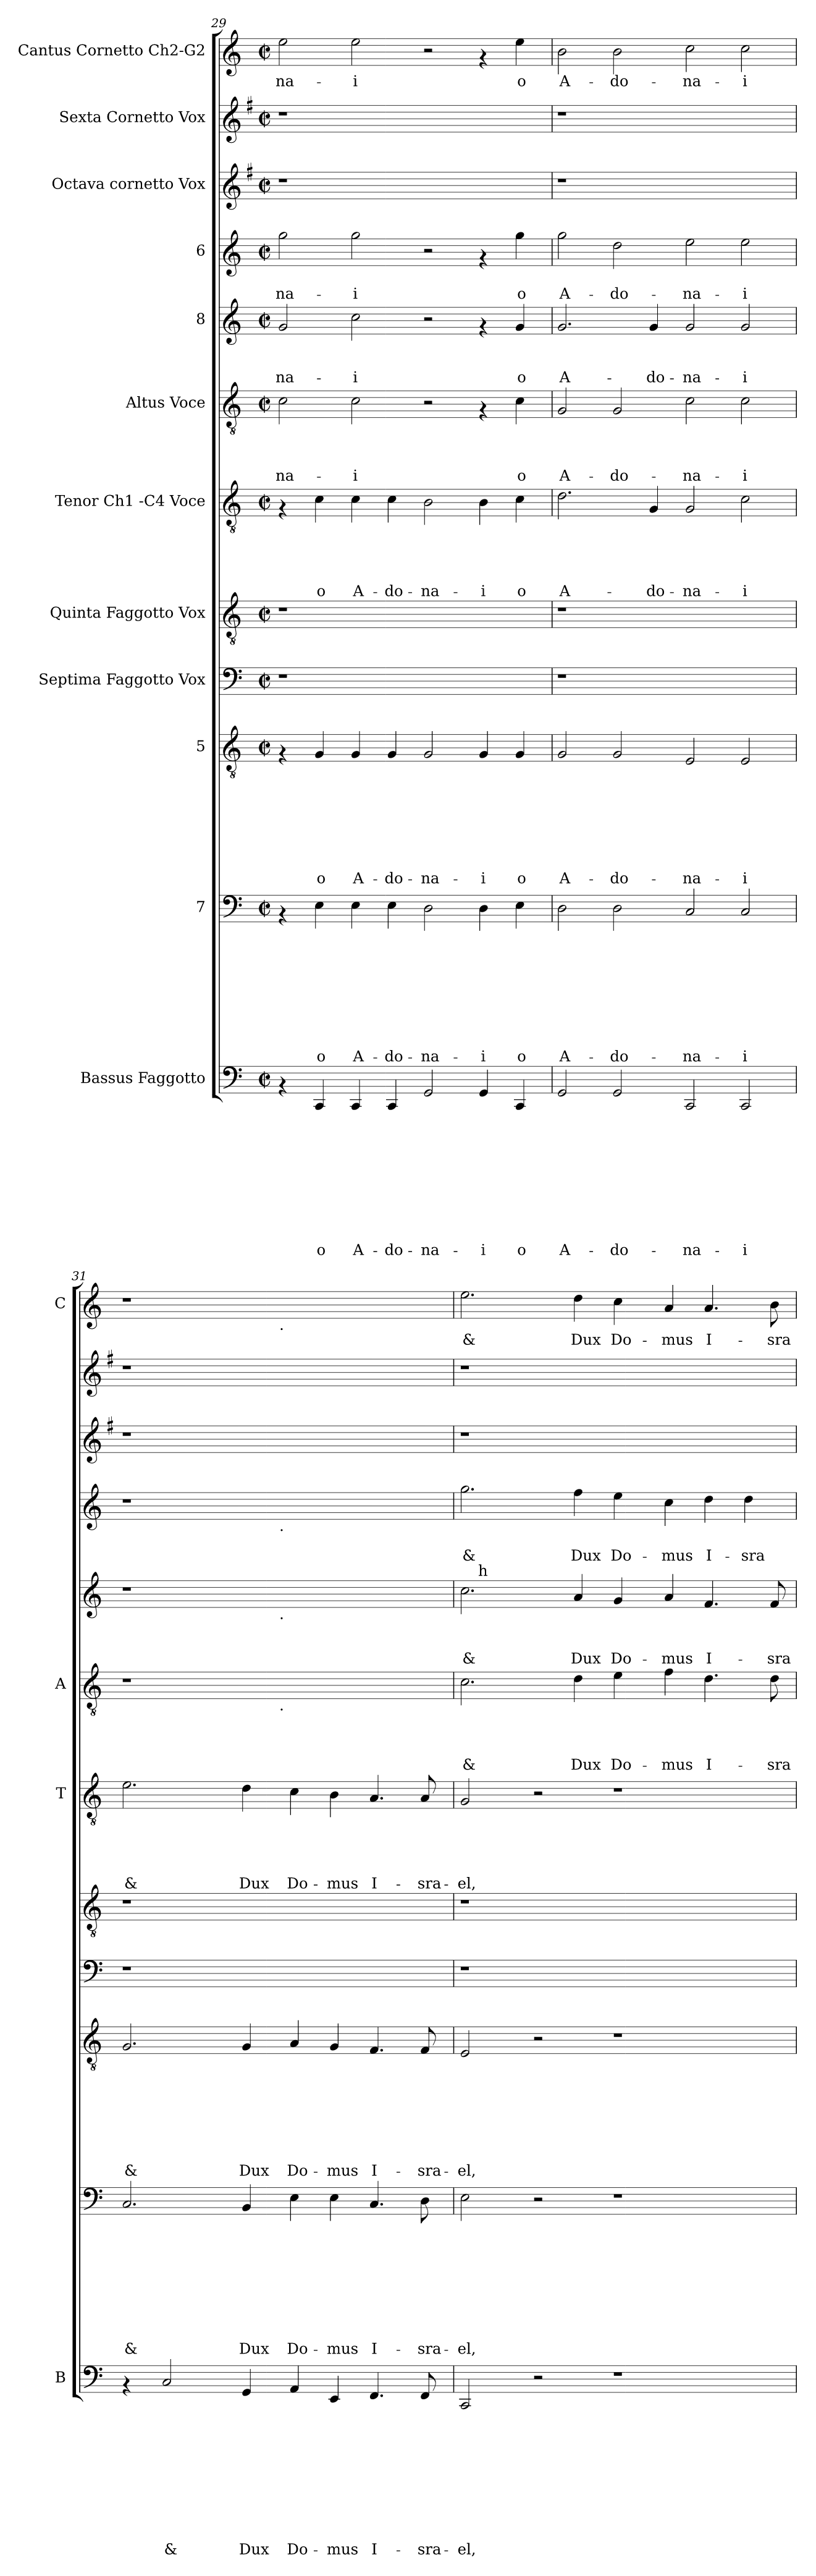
**kern	**text	**text	**text	**text	**text	**text	**text	**text	**text	**text	**kern	**text	**text	**text	**text	**text	**text	**text	**text	**text	**kern	**text	**text	**text	**text	**text	**text	**text	**text	**kern	**kern	**kern	**text	**text	**text	**text	**text	**kern	**text	**text	**text	**text	**kern	**text	**text	**text	**kern	**text	**text	**kern	**kern	**kern	**text
*part12	*part12	*part12	*part12	*part12	*part12	*part12	*part12	*part12	*part12	*part12	*part11	*part11	*part11	*part11	*part11	*part11	*part11	*part11	*part11	*part11	*part10	*part10	*part10	*part10	*part10	*part10	*part10	*part10	*part10	*part9	*part8	*part7	*part7	*part7	*part7	*part7	*part7	*part6	*part6	*part6	*part6	*part6	*part5	*part5	*part5	*part5	*part4	*part4	*part4	*part3	*part2	*part1	*part1
*staff12	*staff12	*staff12	*staff12	*staff12	*staff12	*staff12	*staff12	*staff12	*staff12	*staff12	*staff11	*staff11	*staff11	*staff11	*staff11	*staff11	*staff11	*staff11	*staff11	*staff11	*staff10	*staff10	*staff10	*staff10	*staff10	*staff10	*staff10	*staff10	*staff10	*staff9	*staff8	*staff7	*staff7	*staff7	*staff7	*staff7	*staff7	*staff6	*staff6	*staff6	*staff6	*staff6	*staff5	*staff5	*staff5	*staff5	*staff4	*staff4	*staff4	*staff3	*staff2	*staff1	*staff1
*I"Bassus Faggotto	*	*	*	*	*	*	*	*	*	*	*I"7	*	*	*	*	*	*	*	*	*	*I"5	*	*	*	*	*	*	*	*	*I"Septima Faggotto Vox	*I"Quinta Faggotto Vox	*I"Tenor Ch1 -C4 Voce	*	*	*	*	*	*I"Altus Voce	*	*	*	*	*I"8	*	*	*	*I"6	*	*	*I"Octava cornetto Vox	*I"Sexta Cornetto Vox	*I"Cantus Cornetto Ch2-G2	*
*I'B	*	*	*	*	*	*	*	*	*	*	*	*	*	*	*	*	*	*	*	*	*	*	*	*	*	*	*	*	*	*	*	*I'T	*	*	*	*	*	*I'A	*	*	*	*	*	*	*	*	*	*	*	*	*	*I'C	*
!!LO:PB:g=z
*clefF4	*	*	*	*	*	*	*	*	*	*	*clefF4	*	*	*	*	*	*	*	*	*	*clefGv2	*	*	*	*	*	*	*	*	*clefF4	*clefGv2	*clefGv2	*	*	*	*	*	*clefGv2	*	*	*	*	*clefG2	*	*	*	*clefG2	*	*	*clefG2	*clefG2	*clefG2	*
*	*	*	*	*	*	*	*	*	*	*	*	*	*	*	*	*	*	*	*	*	*	*	*	*	*	*	*	*	*	*	*	*	*	*	*	*	*	*	*	*	*	*	*	*	*	*	*	*	*	*ITrd4c7	*ITrd4c7	*	*
*k[]	*	*	*	*	*	*	*	*	*	*	*k[]	*	*	*	*	*	*	*	*	*	*k[]	*	*	*	*	*	*	*	*	*k[]	*k[]	*k[]	*	*	*	*	*	*k[]	*	*	*	*	*k[]	*	*	*	*k[]	*	*	*k[]	*k[]	*k[]	*
*C:	*	*	*	*	*	*	*	*	*	*	*C:	*	*	*	*	*	*	*	*	*	*C:	*	*	*	*	*	*	*	*	*C:	*C:	*C:	*	*	*	*	*	*C:	*	*	*	*	*C:	*	*	*	*C:	*	*	*C:	*C:	*C:	*
*M2/2	*	*	*	*	*	*	*	*	*	*	*M2/2	*	*	*	*	*	*	*	*	*	*M2/2	*	*	*	*	*	*	*	*	*M2/2	*M2/2	*M2/2	*	*	*	*	*	*M2/2	*	*	*	*	*M2/2	*	*	*	*M2/2	*	*	*M2/2	*M2/2	*M2/2	*
*met(c|)	*	*	*	*	*	*	*	*	*	*	*met(c|)	*	*	*	*	*	*	*	*	*	*met(c|)	*	*	*	*	*	*	*	*	*met(c|)	*met(c|)	*met(c|)	*	*	*	*	*	*met(c|)	*	*	*	*	*met(c|)	*	*	*	*met(c|)	*	*	*met(c|)	*met(c|)	*met(c|)	*
=29	=29	=29	=29	=29	=29	=29	=29	=29	=29	=29	=29	=29	=29	=29	=29	=29	=29	=29	=29	=29	=29	=29	=29	=29	=29	=29	=29	=29	=29	=29	=29	=29	=29	=29	=29	=29	=29	=29	=29	=29	=29	=29	=29	=29	=29	=29	=29	=29	=29	=29	=29	=29	=29
!	!	!	!	!	!	!	!	!	!	!	!	!	!	!	!	!	!	!	!	!	!	!	!	!	!	!	!	!	!	!	!	!	!	!	!	!	!	!	!	!	!	!LO:LY:b	!	!	!	!LO:LY:b	!	!	!LO:LY:b	!	!	!	!LO:LY:b
4rAA	.	.	.	.	.	.	.	.	.	.	4rAA	.	.	.	.	.	.	.	.	.	4rF	.	.	.	.	.	.	.	.	1r	1r	4rF	.	.	.	.	.	2c\	.	.	.	-na-	2g/	.	.	-na-	2gg\	.	-na-	1r	1r	2ee\	-na-
!	!	!	!	!	!	!	!	!	!	!LO:LY:b:rj	!	!	!	!	!	!	!	!	!	!LO:LY:b:rj	!	!	!	!	!	!	!	!	!LO:LY:b	!	!	!	!	!	!	!	!LO:LY:b	!	!	!	!	!	!	!	!	!	!	!	!	!	!	!	!
4CC/	.	.	.	.	.	.	.	.	.	o	4E\	.	.	.	.	.	.	.	.	o	4G/	.	.	.	.	.	.	.	o	.	.	4c\	.	.	.	.	o	.	.	.	.	.	.	.	.	.	.	.	.	.	.	.	.
!	!	!	!	!	!	!	!	!	!	!LO:LY:b:rj	!	!	!	!	!	!	!	!	!	!LO:LY:b:rj	!	!	!	!	!	!	!	!	!LO:LY:b	!	!	!	!	!	!	!	!LO:LY:b	!	!	!	!	!LO:LY:b	!	!	!	!LO:LY:b	!	!	!LO:LY:b	!	!	!	!LO:LY:b
4CC/	.	.	.	.	.	.	.	.	.	A-	4E\	.	.	.	.	.	.	.	.	A-	4G/	.	.	.	.	.	.	.	A-	.	.	4c\	.	.	.	.	A-	2c\	.	.	.	-i	2cc\	.	.	-i	2gg\	.	-i	.	.	2ee\	-i
!	!	!	!	!	!	!	!	!	!	!LO:LY:b:rj	!	!	!	!	!	!	!	!	!	!LO:LY:b:rj	!	!	!	!	!	!	!	!	!LO:LY:b	!	!	!	!	!	!	!	!LO:LY:b	!	!	!	!	!	!	!	!	!	!	!	!	!	!	!	!
4CC/	.	.	.	.	.	.	.	.	.	-do-	4E\	.	.	.	.	.	.	.	.	-do-	4G/	.	.	.	.	.	.	.	-do-	.	.	4c\	.	.	.	.	-do-	.	.	.	.	.	.	.	.	.	.	.	.	.	.	.	.
!	!	!	!	!	!	!	!	!	!	!LO:LY:b:rj	!	!	!	!	!	!	!	!	!	!LO:LY:b:rj	!	!	!	!	!	!	!	!	!LO:LY:b	!	!	!	!	!	!	!	!LO:LY:b	!	!	!	!	!	!	!	!	!	!	!	!	!	!	!	!
2GG/	.	.	.	.	.	.	.	.	.	-na-	2D\	.	.	.	.	.	.	.	.	-na-	2G/	.	.	.	.	.	.	.	-na-	1ryy	1ryy	2B\	.	.	.	.	-na-	2r	.	.	.	.	2r	.	.	.	2r	.	.	1ryy	1ryy	2r	.
!	!	!	!	!	!	!	!	!	!	!LO:LY:b:rj	!	!	!	!	!	!	!	!	!	!LO:LY:b:rj	!	!	!	!	!	!	!	!	!LO:LY:b	!	!	!	!	!	!	!	!LO:LY:b	!	!	!	!	!	!	!	!	!	!	!	!	!	!	!	!
4GG/	.	.	.	.	.	.	.	.	.	-i	4D\	.	.	.	.	.	.	.	.	-i	4G/	.	.	.	.	.	.	.	-i	.	.	4B\	.	.	.	.	-i	4rF	.	.	.	.	4rf	.	.	.	4rf	.	.	.	.	4rf	.
!	!	!	!	!	!	!	!	!	!	!LO:LY:b:rj	!	!	!	!	!	!	!	!	!	!LO:LY:b:rj	!	!	!	!	!	!	!	!	!LO:LY:b	!	!	!	!	!	!	!	!LO:LY:b	!	!	!	!	!LO:LY:b	!	!	!	!LO:LY:b	!	!	!LO:LY:b	!	!	!	!LO:LY:b
4CC/	.	.	.	.	.	.	.	.	.	o	4E\	.	.	.	.	.	.	.	.	o	4G/	.	.	.	.	.	.	.	o	.	.	4c\	.	.	.	.	o	4c\	.	.	.	o	4g/	.	.	o	4gg\	.	o	.	.	4ee\	o
=30	=30	=30	=30	=30	=30	=30	=30	=30	=30	=30	=30	=30	=30	=30	=30	=30	=30	=30	=30	=30	=30	=30	=30	=30	=30	=30	=30	=30	=30	=30	=30	=30	=30	=30	=30	=30	=30	=30	=30	=30	=30	=30	=30	=30	=30	=30	=30	=30	=30	=30	=30	=30	=30
!	!	!	!	!	!	!	!	!	!	!LO:LY:b:rj	!	!	!	!	!	!	!	!	!	!LO:LY:b:rj	!	!	!	!	!	!	!	!	!LO:LY:b	!	!	!	!	!	!	!	!LO:LY:b	!	!	!	!	!LO:LY:b	!	!	!	!LO:LY:b	!	!	!LO:LY:b	!	!	!	!LO:LY:b
2GG/	.	.	.	.	.	.	.	.	.	A-	2D\	.	.	.	.	.	.	.	.	A-	2G/	.	.	.	.	.	.	.	A-	1r	1r	2.d\	.	.	.	.	A-	2G/	.	.	.	A-	2.g/	.	.	A-	2gg\	.	A-	1r	1r	2b\	A-
!	!	!	!	!	!	!	!	!	!	!LO:LY:b:rj	!	!	!	!	!	!	!	!	!	!LO:LY:b:rj	!	!	!	!	!	!	!	!	!LO:LY:b	!	!	!	!	!	!	!	!	!	!	!	!	!LO:LY:b	!	!	!	!	!	!	!LO:LY:b	!	!	!	!LO:LY:b
2GG/	.	.	.	.	.	.	.	.	.	-do-	2D\	.	.	.	.	.	.	.	.	-do-	2G/	.	.	.	.	.	.	.	-do-	.	.	.	.	.	.	.	.	2G/	.	.	.	-do-	.	.	.	.	2dd\	.	-do-	.	.	2b\	-do-
!	!	!	!	!	!	!	!	!	!	!	!	!	!	!	!	!	!	!	!	!	!	!	!	!	!	!	!	!	!	!	!	!	!	!	!	!	!LO:LY:b	!	!	!	!	!	!	!	!	!LO:LY:b	!	!	!	!	!	!	!
.	.	.	.	.	.	.	.	.	.	.	.	.	.	.	.	.	.	.	.	.	.	.	.	.	.	.	.	.	.	.	.	4G/	.	.	.	.	-do-	.	.	.	.	.	4g/	.	.	-do-	.	.	.	.	.	.	.
!	!	!	!	!	!	!	!	!	!	!LO:LY:b:rj	!	!	!	!	!	!	!	!	!	!LO:LY:b:rj	!	!	!	!	!	!	!	!	!LO:LY:b	!	!	!	!	!	!	!	!LO:LY:b	!	!	!	!	!LO:LY:b	!	!	!	!LO:LY:b	!	!	!LO:LY:b	!	!	!	!LO:LY:b
2CC/	.	.	.	.	.	.	.	.	.	-na-	2C/	.	.	.	.	.	.	.	.	-na-	2E/	.	.	.	.	.	.	.	-na-	1ryy	1ryy	2G/	.	.	.	.	-na-	2c\	.	.	.	-na-	2g/	.	.	-na-	2ee\	.	-na-	1ryy	1ryy	2cc\	-na-
!	!	!	!	!	!	!	!	!	!	!LO:LY:b:rj	!	!	!	!	!	!	!	!	!	!LO:LY:b:rj	!	!	!	!	!	!	!	!	!LO:LY:b	!	!	!	!	!	!	!	!LO:LY:b	!	!	!	!	!LO:LY:b	!	!	!	!LO:LY:b	!	!	!LO:LY:b	!	!	!	!LO:LY:b
2CC/	.	.	.	.	.	.	.	.	.	-i	2C/	.	.	.	.	.	.	.	.	-i	2E/	.	.	.	.	.	.	.	-i	.	.	2c\	.	.	.	.	-i	2c\	.	.	.	-i	2g/	.	.	-i	2ee\	.	-i	.	.	2cc\	-i
=31	=31	=31	=31	=31	=31	=31	=31	=31	=31	=31	=31	=31	=31	=31	=31	=31	=31	=31	=31	=31	=31	=31	=31	=31	=31	=31	=31	=31	=31	=31	=31	=31	=31	=31	=31	=31	=31	=31	=31	=31	=31	=31	=31	=31	=31	=31	=31	=31	=31	=31	=31	=31	=31
!	!	!	!	!	!	!	!	!	!	!	!	!	!	!	!	!	!	!	!	!LO:LY:b:rj	!	!	!	!	!	!	!	!	!LO:LY:b	!	!	!	!	!	!	!	!LO:LY:b	!	!	!	!	!	!	!	!	!	!	!	!	!	!	!	!
*	*	*	*	*	*	*	*	*	*	*	*	*	*	*	*	*	*	*	*	*	*	*	*	*	*	*	*	*	*	*	*	*	*	*	*	*	*	*^	*	*	*	*	*^	*	*	*	*^	*	*	*	*	*^	*
4rAA	.	.	.	.	.	.	.	.	.	.	2.C/	.	.	.	.	.	.	.	.	&	2.G/	.	.	.	.	.	.	.	&	1r	1r	2.e\	.	.	.	.	&	1r	2ryy	.	.	.	.	1r	2ryy	.	.	.	1r	2ryy	.	.	1r	1r	1r	2ryy	.
!	!	!	!	!	!	!	!	!	!	!LO:LY:b:rj	!	!	!	!	!	!	!	!	!	!	!	!	!	!	!	!	!	!	!	!	!	!	!	!	!	!	!	!	!	!	!	!	!	!	!	!	!	!	!	!	!	!	!	!	!	!	!
2C/	.	.	.	.	.	.	.	.	.	&	.	.	.	.	.	.	.	.	.	.	.	.	.	.	.	.	.	.	.	.	.	.	.	.	.	.	.	.	.	.	.	.	.	.	.	.	.	.	.	.	.	.	.	.	.	.	.
.	.	.	.	.	.	.	.	.	.	.	.	.	.	.	.	.	.	.	.	.	.	.	.	.	.	.	.	.	.	.	.	.	.	.	.	.	.	.	4...ryy	.	.	.	.	.	4...ryy	.	.	.	.	4...ryy	.	.	.	.	.	4...ryy	.
!	!	!	!	!	!	!	!	!	!	!LO:LY:b:rj	!	!	!	!	!	!	!	!	!	!LO:LY:b:rj	!	!	!	!	!	!	!	!	!LO:LY:b	!	!	!	!	!	!	!	!LO:LY:b	!	!	!	!	!	!	!	!	!	!	!	!	!	!	!	!	!	!	!	!
4GG/	.	.	.	.	.	.	.	.	.	Dux	4BB/	.	.	.	.	.	.	.	.	Dux	4G/	.	.	.	.	.	.	.	Dux	.	.	4d\	.	.	.	.	Dux	.	.	.	.	.	.	.	.	.	.	.	.	.	.	.	.	.	.	.	.
!	!	!	!	!	!	!	!	!	!	!	!	!	!	!	!	!	!	!	!	!	!	!	!	!	!	!	!	!	!	!	!	!	!	!	!	!	!	!	!	!	!	!	!	!	!	!	!	!	!	!	!	!	!	!	!	!LO:TX:b:t=.	!
!	!	!	!	!	!	!	!	!	!	!	!	!	!	!	!	!	!	!	!	!	!	!	!	!	!	!	!	!	!	!	!	!	!	!	!	!	!	!	!	!	!	!	!	!	!	!	!	!	!	!LO:TX:b:t=.	!	!	!	!	!	!	!
!	!	!	!	!	!	!	!	!	!	!	!	!	!	!	!	!	!	!	!	!	!	!	!	!	!	!	!	!	!	!	!	!	!	!	!	!	!	!	!	!	!	!	!	!	!LO:TX:b:t=.	!	!	!	!	!	!	!	!	!	!	!	!
!	!	!	!	!	!	!	!	!	!	!	!	!	!	!	!	!	!	!	!	!	!	!	!	!	!	!	!	!	!	!	!	!	!	!	!	!	!	!	!LO:TX:b:t=.	!	!	!	!	!	!	!	!	!	!	!	!	!	!	!	!	!	!
.	.	.	.	.	.	.	.	.	.	.	.	.	.	.	.	.	.	.	.	.	.	.	.	.	.	.	.	.	.	.	.	.	.	.	.	.	.	.	1ryy	.	.	.	.	.	1ryy	.	.	.	.	1ryy	.	.	.	.	.	1ryy	.
!	!	!	!	!	!	!	!	!	!	!LO:LY:b:rj	!	!	!	!	!	!	!	!	!	!LO:LY:b:rj	!	!	!	!	!	!	!	!	!LO:LY:b	!	!	!	!	!	!	!	!LO:LY:b	!	!	!	!	!	!	!	!	!	!	!	!	!	!	!	!	!	!	!	!
4AA/	.	.	.	.	.	.	.	.	.	Do-	4E\	.	.	.	.	.	.	.	.	Do-	4A/	.	.	.	.	.	.	.	Do-	1ryy	1ryy	4c\	.	.	.	.	Do-	1ryy	.	.	.	.	.	1ryy	.	.	.	.	1ryy	.	.	.	1ryy	1ryy	1ryy	.	.
!	!	!	!	!	!	!	!	!	!	!LO:LY:b:rj	!	!	!	!	!	!	!	!	!	!LO:LY:b:rj	!	!	!	!	!	!	!	!	!LO:LY:b	!	!	!	!	!	!	!	!LO:LY:b	!	!	!	!	!	!	!	!	!	!	!	!	!	!	!	!	!	!	!	!
4EE/	.	.	.	.	.	.	.	.	.	-mus	4E\	.	.	.	.	.	.	.	.	-mus	4G/	.	.	.	.	.	.	.	-mus	.	.	4B\	.	.	.	.	-mus	.	.	.	.	.	.	.	.	.	.	.	.	.	.	.	.	.	.	.	.
!	!	!	!	!	!	!	!	!	!	!LO:LY:b:rj	!	!	!	!	!	!	!	!	!	!LO:LY:b:rj	!	!	!	!	!	!	!	!	!LO:LY:b	!	!	!	!	!	!	!	!LO:LY:b	!	!	!	!	!	!	!	!	!	!	!	!	!	!	!	!	!	!	!	!
4.FF/	.	.	.	.	.	.	.	.	.	I-	4.C/	.	.	.	.	.	.	.	.	I-	4.F/	.	.	.	.	.	.	.	I-	.	.	4.A/	.	.	.	.	I-	.	.	.	.	.	.	.	.	.	.	.	.	.	.	.	.	.	.	.	.
!	!	!	!	!	!	!	!	!	!	!LO:LY:b:rj	!	!	!	!	!	!	!	!	!	!LO:LY:b:rj	!	!	!	!	!	!	!	!	!LO:LY:b	!	!	!	!	!	!	!	!LO:LY:b	!	!	!	!	!	!	!	!	!	!	!	!	!	!	!	!	!	!	!	!
8FF/	.	.	.	.	.	.	.	.	.	-sra-	8D\	.	.	.	.	.	.	.	.	-sra-	8F/	.	.	.	.	.	.	.	-sra-	.	.	8A/	.	.	.	.	-sra-	.	.	.	.	.	.	.	.	.	.	.	.	.	.	.	.	.	.	.	.
.	.	.	.	.	.	.	.	.	.	.	.	.	.	.	.	.	.	.	.	.	.	.	.	.	.	.	.	.	.	.	.	.	.	.	.	.	.	.	32ryy	.	.	.	.	.	32ryy	.	.	.	.	32ryy	.	.	.	.	.	32ryy	.
=32	=32	=32	=32	=32	=32	=32	=32	=32	=32	=32	=32	=32	=32	=32	=32	=32	=32	=32	=32	=32	=32	=32	=32	=32	=32	=32	=32	=32	=32	=32	=32	=32	=32	=32	=32	=32	=32	=32	=32	=32	=32	=32	=32	=32	=32	=32	=32	=32	=32	=32	=32	=32	=32	=32	=32	=32	=32
!	!	!	!	!	!	!	!	!	!	!LO:LY:b:rj	!	!	!	!	!	!	!	!	!	!LO:LY:b:rj	!	!	!	!	!	!	!	!	!LO:LY:b	!	!	!	!	!	!	!	!LO:LY:b	!	!	!	!	!	!LO:LY:b	!	!	!	!	!LO:LY:b	!	!	!	!LO:LY:b	!	!	!	!	!LO:LY:b
*	*	*	*	*	*	*	*	*	*	*	*	*	*	*	*	*	*	*	*	*	*	*	*	*	*	*	*	*	*	*	*	*	*	*	*	*	*	*v	*v	*	*	*	*	*	*	*	*	*	*v	*v	*	*	*	*	*v	*v	*
2CC/	.	.	.	.	.	.	.	.	.	-el,	2E\	.	.	.	.	.	.	.	.	-el,	2E/	.	.	.	.	.	.	.	-el,	1r	1r	2G/	.	.	.	.	-el,	2.c\	.	.	.	&	2.cc\	16ryy	.	.	&	2.gg\	.	&	1r	1r	2.ee\	&
!	!	!	!	!	!	!	!	!	!	!	!	!	!	!	!	!	!	!	!	!	!	!	!	!	!	!	!	!	!	!	!	!	!	!	!	!	!	!	!	!	!	!	!	!LO:TX:a:t=h	!	!	!	!	!	!	!	!	!	!
.	.	.	.	.	.	.	.	.	.	.	.	.	.	.	.	.	.	.	.	.	.	.	.	.	.	.	.	.	.	.	.	.	.	.	.	.	.	.	.	.	.	.	.	1ryy	.	.	.	.	.	.	.	.	.	.
2r	.	.	.	.	.	.	.	.	.	.	2r	.	.	.	.	.	.	.	.	.	2r	.	.	.	.	.	.	.	.	.	.	2r	.	.	.	.	.	.	.	.	.	.	.	.	.	.	.	.	.	.	.	.	.	.
!	!	!	!	!	!	!	!	!	!	!	!	!	!	!	!	!	!	!	!	!	!	!	!	!	!	!	!	!	!	!	!	!	!	!	!	!	!	!	!	!	!	!LO:LY:b	!	!	!	!	!LO:LY:b	!	!	!LO:LY:b	!	!	!	!LO:LY:b
.	.	.	.	.	.	.	.	.	.	.	.	.	.	.	.	.	.	.	.	.	.	.	.	.	.	.	.	.	.	.	.	.	.	.	.	.	.	4d\	.	.	.	Dux	4a/	.	.	.	Dux	4ff\	.	Dux	.	.	4dd\	Dux
!	!	!	!	!	!	!	!	!	!	!	!	!	!	!	!	!	!	!	!	!	!	!	!	!	!	!	!	!	!	!	!	!	!	!	!	!	!	!	!	!	!	!LO:LY:b	!	!	!	!	!LO:LY:b	!	!	!LO:LY:b	!	!	!	!LO:LY:b
1r	.	.	.	.	.	.	.	.	.	.	1r	.	.	.	.	.	.	.	.	.	1r	.	.	.	.	.	.	.	.	1ryy	1ryy	1r	.	.	.	.	.	4e\	.	.	.	Do-	4g/	.	.	.	Do-	4ee\	.	Do-	1ryy	1ryy	4cc\	Do-
.	.	.	.	.	.	.	.	.	.	.	.	.	.	.	.	.	.	.	.	.	.	.	.	.	.	.	.	.	.	.	.	.	.	.	.	.	.	.	.	.	.	.	.	2...ryy	.	.	.	.	.	.	.	.	.	.
!	!	!	!	!	!	!	!	!	!	!	!	!	!	!	!	!	!	!	!	!	!	!	!	!	!	!	!	!	!	!	!	!	!	!	!	!	!	!	!	!	!	!LO:LY:b	!	!	!	!	!LO:LY:b	!	!	!LO:LY:b	!	!	!	!LO:LY:b
.	.	.	.	.	.	.	.	.	.	.	.	.	.	.	.	.	.	.	.	.	.	.	.	.	.	.	.	.	.	.	.	.	.	.	.	.	.	4f\	.	.	.	-mus	4a/	.	.	.	-mus	4cc\	.	-mus	.	.	4a/	-mus
!	!	!	!	!	!	!	!	!	!	!	!	!	!	!	!	!	!	!	!	!	!	!	!	!	!	!	!	!	!	!	!	!	!	!	!	!	!	!	!	!	!	!LO:LY:b	!	!	!	!	!LO:LY:b	!	!	!LO:LY:b	!	!	!	!LO:LY:b
.	.	.	.	.	.	.	.	.	.	.	.	.	.	.	.	.	.	.	.	.	.	.	.	.	.	.	.	.	.	.	.	.	.	.	.	.	.	4.d\	.	.	.	I-	4.f/	.	.	.	I-	4dd\	.	I-	.	.	4.a/	I-
!	!	!	!	!	!	!	!	!	!	!	!	!	!	!	!	!	!	!	!	!	!	!	!	!	!	!	!	!	!	!	!	!	!	!	!	!	!	!	!	!	!	!	!	!	!	!	!	!	!	!LO:LY:b	!	!	!	!
.	.	.	.	.	.	.	.	.	.	.	.	.	.	.	.	.	.	.	.	.	.	.	.	.	.	.	.	.	.	.	.	.	.	.	.	.	.	.	.	.	.	.	.	.	.	.	.	4dd\	.	-sra-	.	.	.	.
!	!	!	!	!	!	!	!	!	!	!	!	!	!	!	!	!	!	!	!	!	!	!	!	!	!	!	!	!	!	!	!	!	!	!	!	!	!	!	!	!	!	!LO:LY:b	!	!	!	!	!LO:LY:b	!	!	!	!	!	!	!LO:LY:b
.	.	.	.	.	.	.	.	.	.	.	.	.	.	.	.	.	.	.	.	.	.	.	.	.	.	.	.	.	.	.	.	.	.	.	.	.	.	8d\	.	.	.	-sra-	8f/	.	.	.	-sra-	.	.	.	.	.	8b\	-sra-
*	*	*	*	*	*	*	*	*	*	*	*	*	*	*	*	*	*	*	*	*	*	*	*	*	*	*	*	*	*	*	*	*	*	*	*	*	*	*	*	*	*	*	*v	*v	*	*	*	*	*	*	*	*	*	*
=	=	=	=	=	=	=	=	=	=	=	=	=	=	=	=	=	=	=	=	=	=	=	=	=	=	=	=	=	=	=	=	=	=	=	=	=	=	=	=	=	=	=	=	=	=	=	=	=	=	=	=	=	=
*-	*-	*-	*-	*-	*-	*-	*-	*-	*-	*-	*-	*-	*-	*-	*-	*-	*-	*-	*-	*-	*-	*-	*-	*-	*-	*-	*-	*-	*-	*-	*-	*-	*-	*-	*-	*-	*-	*-	*-	*-	*-	*-	*-	*-	*-	*-	*-	*-	*-	*-	*-	*-	*-
